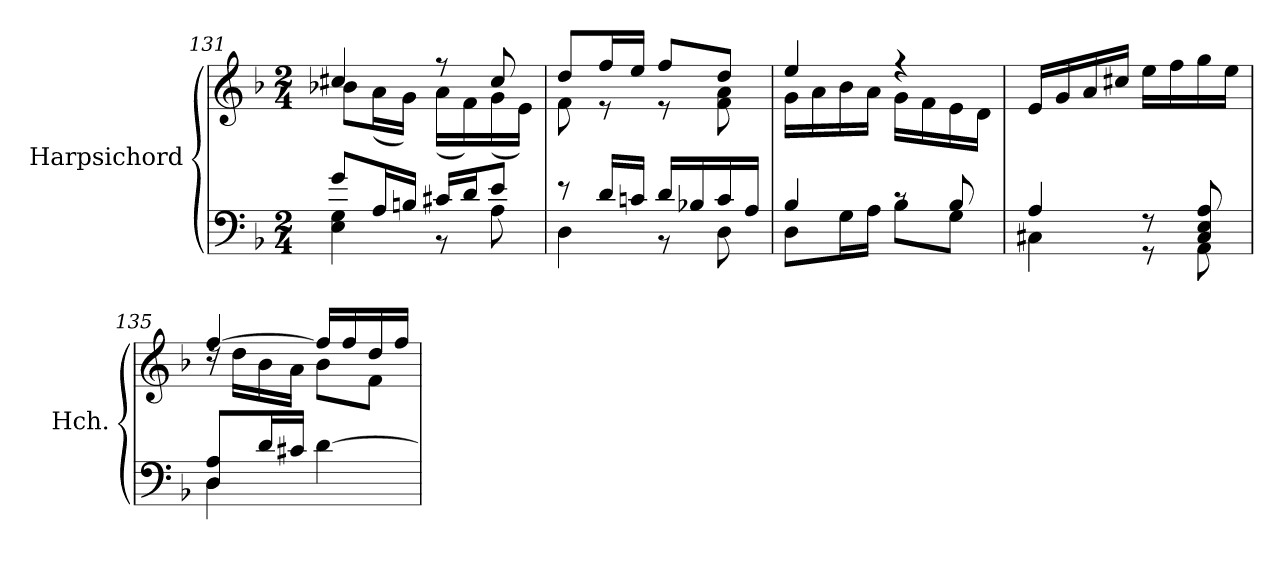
**kern	**kern
*part1	*part1
*staff2	*staff1
*I"Harpsichord	*
*I'Hch.	*
*clefF4	*clefG2
*k[b-]	*k[b-]
*M2/4	*M2/4
=131	=131
*^	*^
8g/L	4E\ 4G\	4cc#X/	8b-X\L
16A/L	.	.	(16a\L
16Bn/JJ	.	.	16g\JJ)
16c#X/LL	8r	8r	(16a\LL
16d/J	.	.	16f\)
8e/J	8A\	8cc#/	(16g\
.	.	.	16e\JJ)
=132	=132	=132	=132
8r	4D\	8dd/L	8f\
16d/LL	.	16ff/L	8r
16cn/JJ	.	16ee/JJ	.
16d/LL	8r	8ff/L	8r
16B-X/	.	.	.
16c/	8D\	8dd/J	8f\ 8a\
16A/JJ	.	.	.
=133	=133	=133	=133
4B-/	8D\L	4ee/	16g\LL
.	.	.	16a\
.	16G\L	.	16b-\
.	16A\JJ	.	16a\JJ
8rc	8B-\L	4r	16g\LL
.	.	.	16f\
8B-/	8G\J	.	16e\
.	.	.	16d\JJ
*	*	*v	*v
=134	=134	=134
4A/	4C#X\	16e/LL
.	.	16g/
.	.	16a/
.	.	16cc#X/JJ
8r	8r	16ee\LL
.	.	16ff\
8C#/ 8E/ 8A/	8AA\	16gg\
.	.	16ee\JJ
!!LO:LB:g=z
=135	=135	=135
*	*^	*^
8A/L	4D\	4D/	[4ff/	16rdd
.	.	.	.	16dd\LL
16d/L	.	.	.	16b-\
16c#X/JJ	.	.	.	16a\JJ
[4d\	4ryy	4ryy	16ff/LL]	8b-\L
.	.	.	16ff/	.
.	.	.	16dd/	8f\J
.	.	.	16ff/JJ	.
*v	*v	*v	*	*
*	*v	*v
=	=
*-	*-
